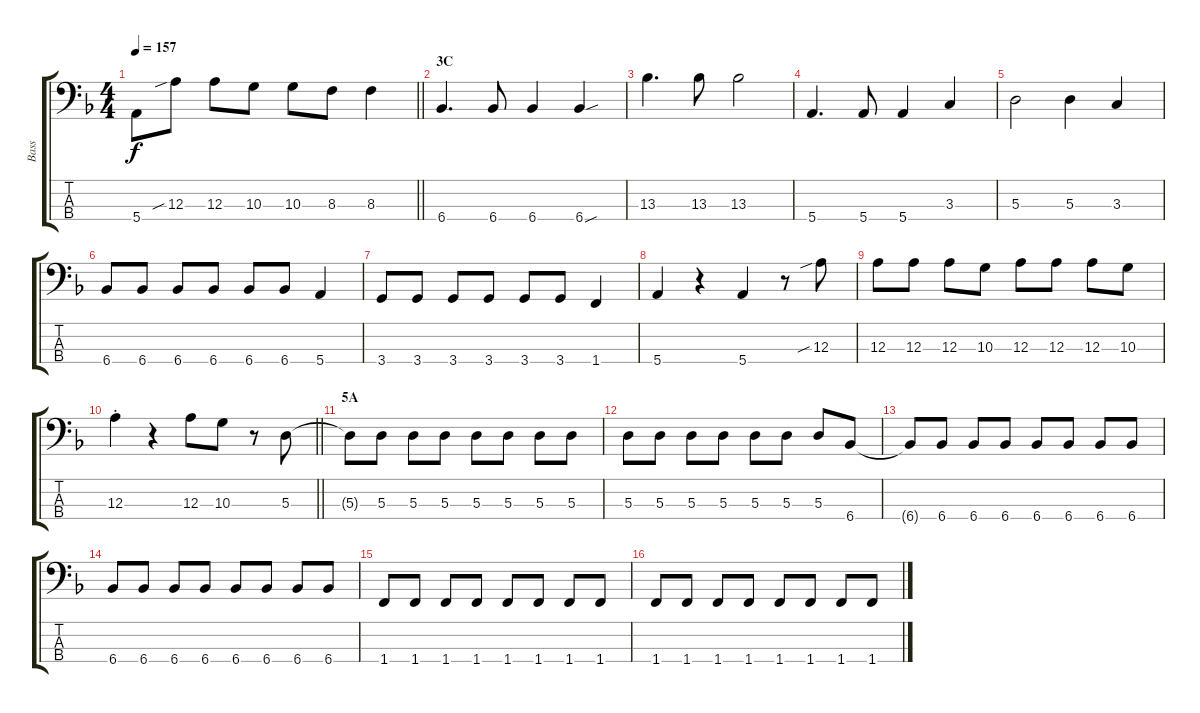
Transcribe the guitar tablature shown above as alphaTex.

\track ("Bass" "Bass") {instrument electricbasspick}
\staff {score tabs}
\tuning (G2 D2 A1 E1) {hide}
\ts (4 4)
\tempo 157
\clef f4
\barLineRight lightlight
\ks f
5.4.8{dy f} 12.3{sib}.8 12.3.8 10.3.8 10.3.8 8.3.8 8.3.4 |
\section ("" "3C")
6.4.4{d} 6.4.8 6.4.4 6.4{sou}.4 |
13.3.4{d} 13.3.8 13.3.2 |
5.4.4{d} 5.4.8 5.4.4 3.3.4 |
5.3.2 5.3.4 3.3.4 |
6.4.8 6.4.8 6.4.8 6.4.8 6.4.8 6.4.8 5.4.4 |
3.4.8 3.4.8 3.4.8 3.4.8 3.4.8 3.4.8 1.4.4 |
5.4.4 r.4 5.4.4 r.8 12.3{sib}.8 |
12.3.8 12.3.8 12.3.8 10.3.8 12.3.8 12.3.8 12.3.8 10.3.8 |
\barLineRight lightlight
12.3{st}.4 r.4 12.3.8 10.3.8 r.8 5.3.8 |
\section ("" "5A")
5.3{t}.8 5.3.8 5.3.8 5.3.8 5.3.8 5.3.8 5.3.8 5.3.8 |
5.3.8 5.3.8 5.3.8 5.3.8 5.3.8 5.3.8 5.3.8 6.4.8 |
6.4{t}.8 6.4.8 6.4.8 6.4.8 6.4.8 6.4.8 6.4.8 6.4.8 |
6.4.8 6.4.8 6.4.8 6.4.8 6.4.8 6.4.8 6.4.8 6.4.8 |
1.4.8 1.4.8 1.4.8 1.4.8 1.4.8 1.4.8 1.4.8 1.4.8 |
1.4.8 1.4.8 1.4.8 1.4.8 1.4.8 1.4.8 1.4.8 1.4.8
